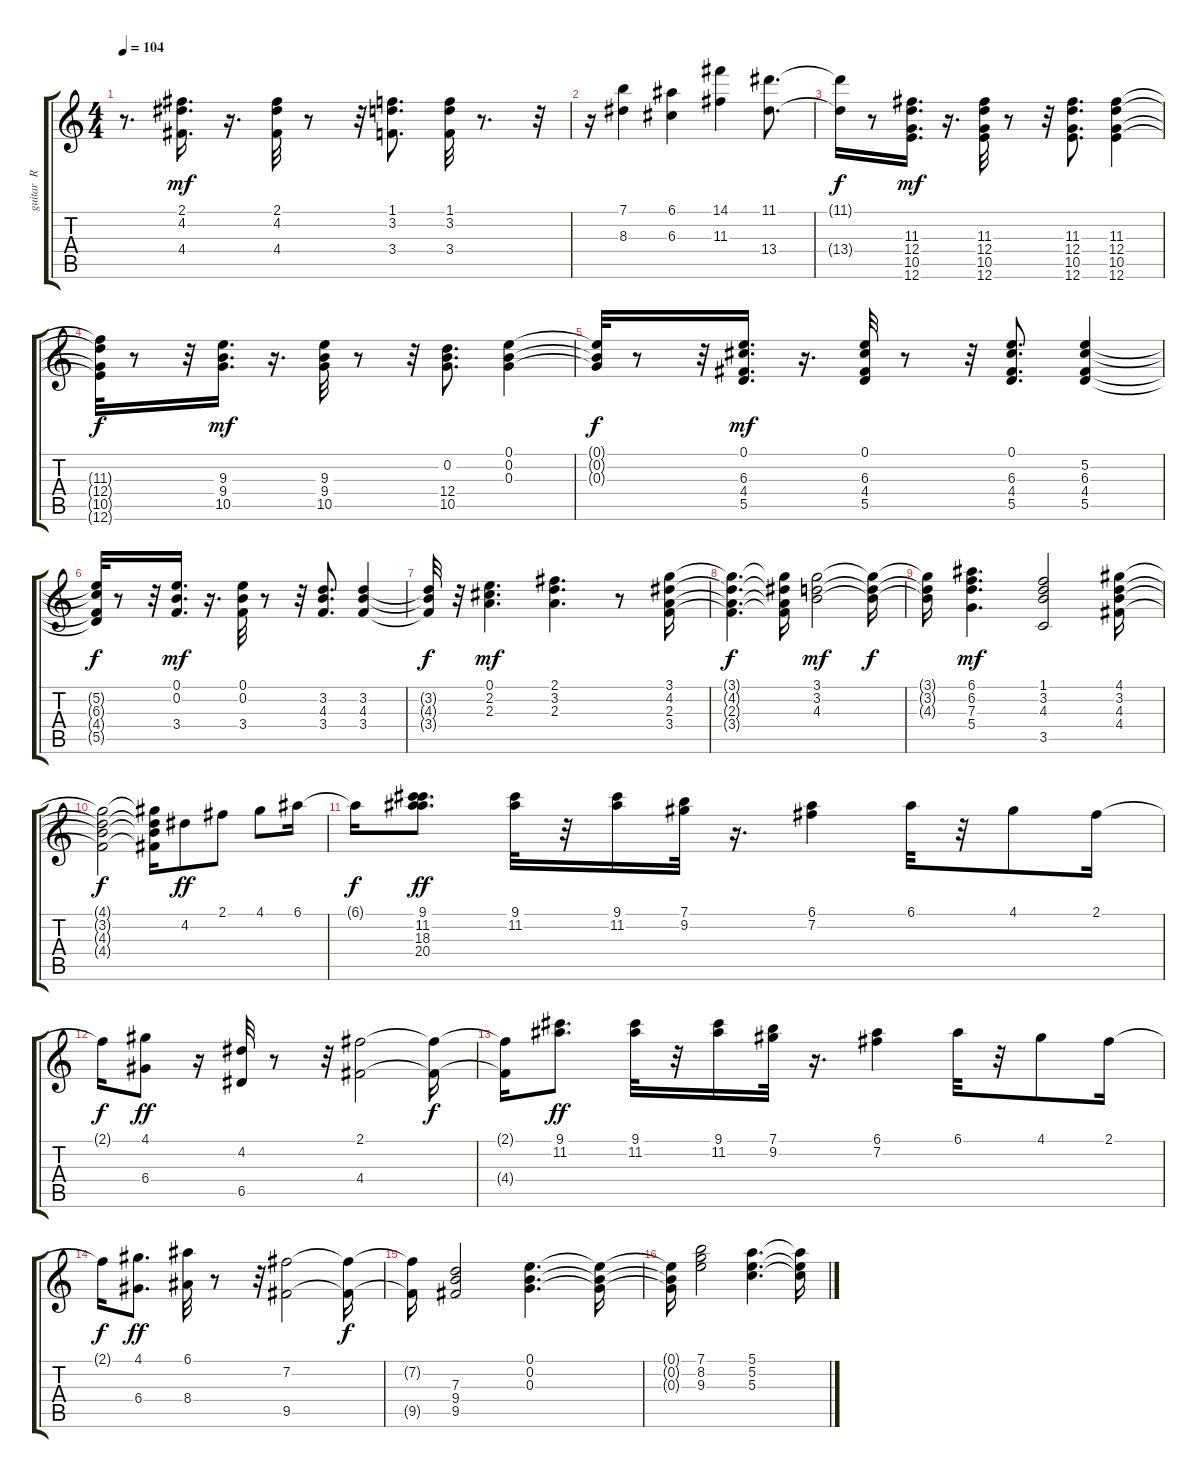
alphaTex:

\track ("guitar  R" "guitar  R") {instrument electricguitarjazz}
\staff {score tabs}
\tuning (E4 B3 G3 D3 A2 E2) {hide}
\ts (4 4)
\tempo 104
\clef g2
\ks c
r.8{d dy mf} (2.1 4.2 4.4).16{d} r.16{d} (2.1 4.2 4.4).32 r.8 r.32 (1.1 3.2 3.4).8{d} (1.1 3.2 3.4).32 r.8{d} r.32 |
r.16 (7.1 8.3).4 (6.1 6.3).4 (14.1 11.3).4 (11.1 13.4).8{d} |
(11.1{t} 13.4{t}).16{dy f} r.8 (11.3 12.4 10.5 12.6).16{d dy mf} r.16{d} (11.3 12.4 10.5 12.6).32 r.8 r.32 (11.3 12.4 10.5 12.6).8{d} (11.3 12.4 10.5 12.6).4 |
(11.3{t} 12.4{t} 10.5{t} 12.6{t}).32{dy f} r.8 r.32 (9.3 9.4 10.5).16{d dy mf} r.16{d} (9.3 9.4 10.5).32 r.8 r.32 (0.2 12.4 10.5).8{d} (0.1 0.2 0.3).4 |
(0.1{t} 0.2{t} 0.3{t}).32{dy f} r.8 r.32 (0.1 6.3 4.4 5.5).16{d dy mf} r.16{d} (0.1 6.3 4.4 5.5).32 r.8 r.32 (0.1 6.3 4.4 5.5).8{d} (5.2 6.3 4.4 5.5).4 |
(5.2{t} 6.3{t} 4.4{t} 5.5{t}).32{dy f} r.8 r.32 (0.1 0.2 3.4).16{d dy mf} r.16{d} (0.1 0.2 3.4).32 r.8 r.32 (3.2 4.3 3.4).8{d} (3.2 4.3 3.4).4 |
(3.2{t} 4.3{t} 3.4{t}).32{dy f} r.32 (0.1 2.2 2.3).4{d dy mf} (2.1 3.2 2.3).4{d} r.8 (3.1 4.2 2.3 3.4).16 |
(3.1{t} 4.2{t} 2.3{t} 3.4{t}).4{d dy f} (3.1{t} 4.2{t} 2.3{t} 3.4{t}).16 (3.1 3.2 4.3).2{dy mf} (3.1{t} 3.2{t} 4.3{t}).16{dy f} |
(3.1{t} 3.2{t} 4.3{t}).16 (6.1 6.2 7.3 5.4).4{d dy mf} (1.1 3.2 4.3 3.5).2 (4.1 3.2 4.3 4.4).16 |
(4.1{t} 3.2{t} 4.3{t} 4.4{t}).2{dy f} (4.1{t} 3.2{t} 4.3{t} 4.4{t}).16 4.2.8{dy ff} 2.1.8 4.1.8 6.1.16 |
6.1{t}.16{dy f} (9.1 11.2 18.3 20.4).8{d dy ff} (9.1 11.2).32 r.32 (9.1 11.2).16 (7.1 9.2).32 r.16{d} (6.1 7.2).4 6.1.32 r.32 4.1.8 2.1.16 |
2.1{t}.16{dy f} (4.1 6.4).8{dy ff} r.16 (4.2 6.5).32 r.8 r.32 (2.1 4.4).2 (2.1{t} 4.4{t}).16{dy f} |
(2.1{t} 4.4{t}).16 (9.1 11.2).8{d dy ff} (9.1 11.2).32 r.32 (9.1 11.2).16 (7.1 9.2).32 r.16{d} (6.1 7.2).4 6.1.32 r.32 4.1.8 2.1.16 |
2.1{t}.16{dy f} (4.1 6.4).8{d dy ff} (6.1 8.4).32 r.8 r.32 (7.2 9.5).2 (7.2{t} 9.5{t}).16{dy f} |
(7.2{t} 9.5{t}).16 (7.3 9.4 9.5).2 (0.1 0.2 0.3).4{d} (0.1{t} 0.2{t} 0.3{t}).16 |
(0.1{t} 0.2{t} 0.3{t}).16 (7.1 8.2 9.3).2 (5.1 5.2 5.3).4{d} (5.1{t} 5.2{t} 5.3{t}).16
